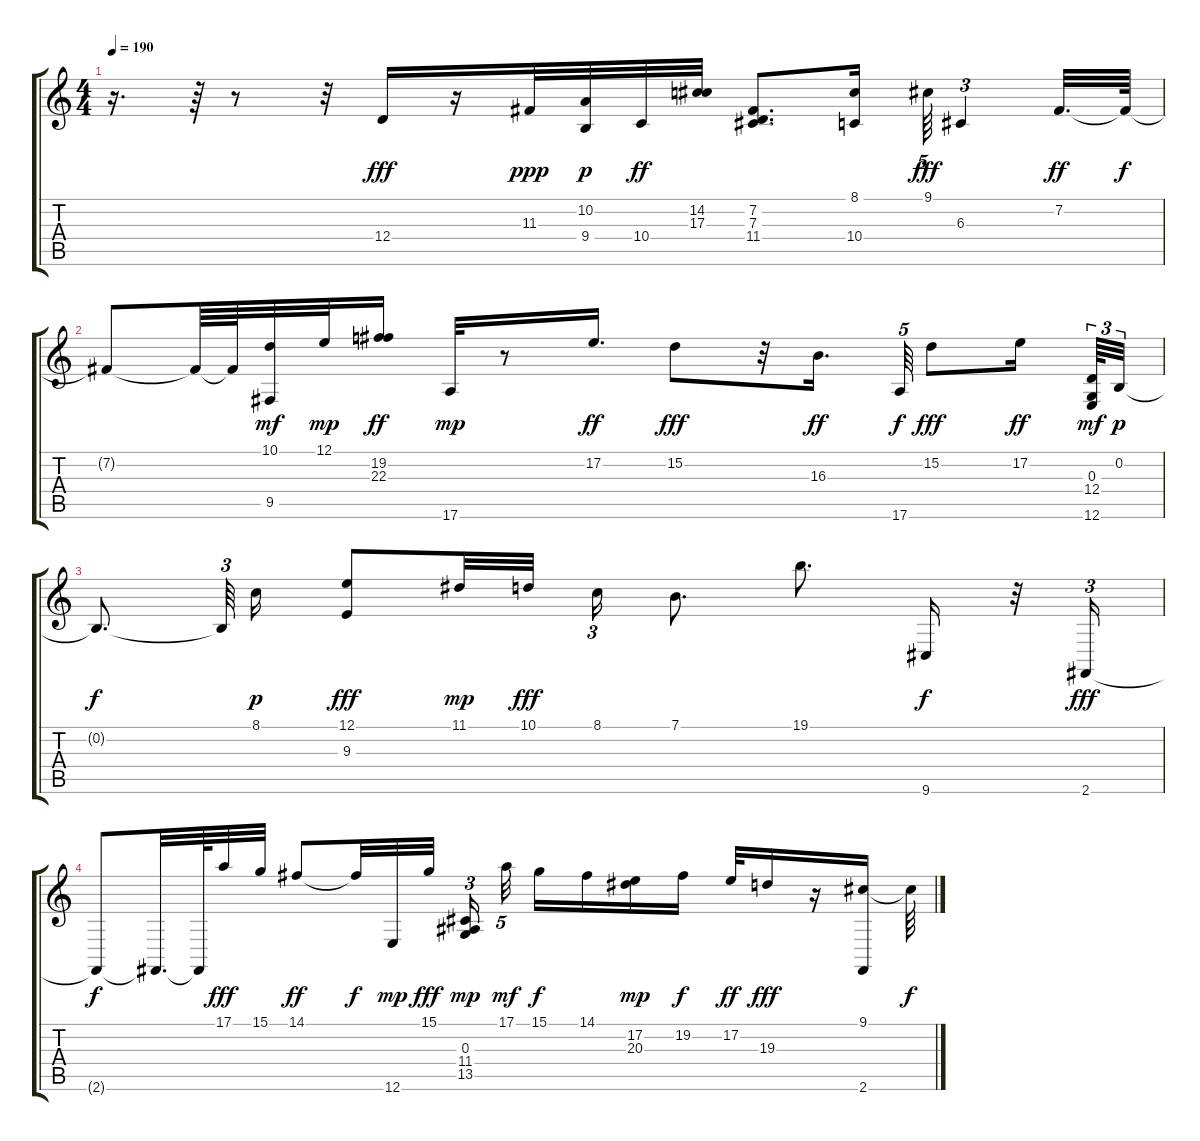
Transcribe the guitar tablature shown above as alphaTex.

\track "" {instrument acousticgrandpiano}
\staff {score tabs}
\tuning (E4 B3 G3 D3 A2 E2) {hide}
\ts (4 4)
\tempo 190
\clef g2
\ks c
r.16{d dy fff} r.64 r.8 r.32 12.4.16 r.16 11.3.32{dy ppp} (10.2 9.4).32{dy p} 10.4.32{dy ff} (14.2 17.3).32 (7.2 7.3 11.4).8{d} (8.1 10.4).16 9.1.64{tu (5 4) dy fff} 6.3.4{tu (3 2)} 7.2.32{d dy ff} 7.2{t}.64{dy f} |
7.2{t}.8 7.2{t}.64 7.2{t}.64 (10.1 9.5).32{dy mf} 12.1.32{dy mp} (19.2 22.3).16{dy ff} 17.6.32{dy mp} r.8 17.2.16{d dy ff} 15.2.8{dy fff} r.32 16.3.16{d dy ff} 17.6.64{tu (5 4) dy f} 15.2.8{dy fff} 17.2.16{dy ff} (0.3 12.4 12.6).64{tu (3 2) dy mf} 0.2.32{tu (3 2) dy p} |
0.2{t}.8{d dy f} 0.2{t}.64{tu (3 2)} 8.1.16{dy p} (12.1 9.3).8{dy fff} 11.1.32{dy mp} 10.1.32{dy fff} 8.1.16{tu (3 2)} 7.1.8{d} 19.1.8{d} 9.6.16{dy f} r.32 2.6.16{tu (3 2) dy fff} |
2.6{t}.8{dy f} 2.6{t}.32{d} 2.6{t}.64 17.1.32{dy fff} 15.1.32 14.1.8{dy ff} 14.1{t}.32{dy f} 12.6.32{dy mp} 15.1.32{dy fff} (0.3 11.4 13.5).16{tu (3 2) dy mp} 17.1.32{tu (5 4) dy mf} 15.1.16{dy f} 14.1.16 (17.2 20.3).16{dy mp} 19.2.16{dy f} 17.2.32{dy ff} 19.3.16{dy fff} r.16 (9.1 2.6).16 9.1{t}.64{dy f}
